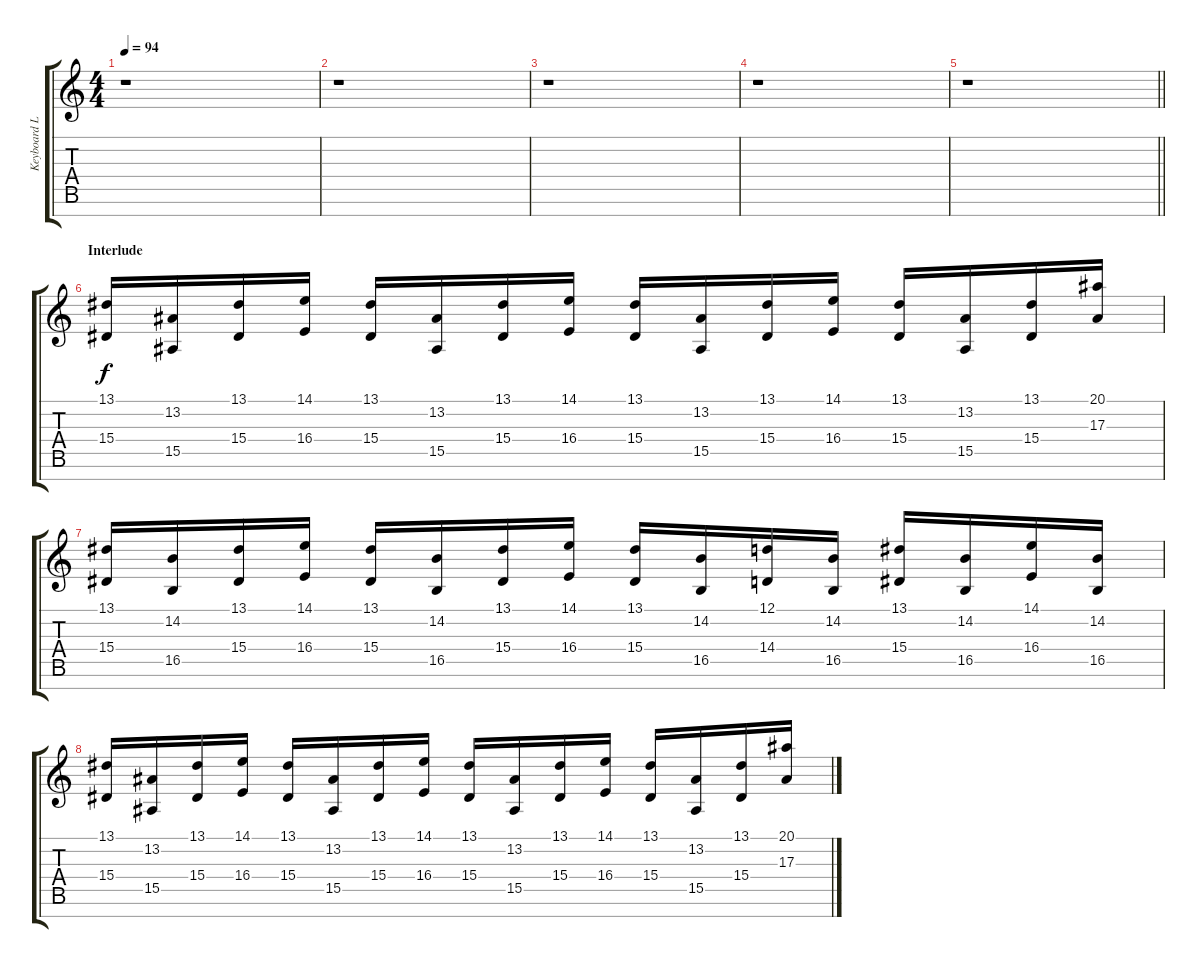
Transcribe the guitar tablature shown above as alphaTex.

\track ("Keyboard Lead" "Keyboard L") {instrument lead2sawtooth}
\staff {score tabs}
\tuning (D4 A3 F3 C3 G2 C2 B1) {hide}
\ts (4 4)
\tempo 94
\clef g2
\ks c
r.1{dy f} |
r.1 |
r.1 |
r.1 |
\barLineRight lightlight
r.1 |
\section ("" "Interlude")
(13.1 15.4).16 (13.2 15.5).16 (13.1 15.4).16 (14.1 16.4).16 (13.1 15.4).16 (13.2 15.5).16 (13.1 15.4).16 (14.1 16.4).16 (13.1 15.4).16 (13.2 15.5).16 (13.1 15.4).16 (14.1 16.4).16 (13.1 15.4).16 (13.2 15.5).16 (13.1 15.4).16 (20.1 17.3).16 |
(13.1 15.4).16 (14.2 16.5).16 (13.1 15.4).16 (14.1 16.4).16 (13.1 15.4).16 (14.2 16.5).16 (13.1 15.4).16 (14.1 16.4).16 (13.1 15.4).16 (14.2 16.5).16 (12.1 14.4).16 (14.2 16.5).16 (13.1 15.4).16 (14.2 16.5).16 (14.1 16.4).16 (14.2 16.5).16 |
(13.1 15.4).16 (13.2 15.5).16 (13.1 15.4).16 (14.1 16.4).16 (13.1 15.4).16 (13.2 15.5).16 (13.1 15.4).16 (14.1 16.4).16 (13.1 15.4).16 (13.2 15.5).16 (13.1 15.4).16 (14.1 16.4).16 (13.1 15.4).16 (13.2 15.5).16 (13.1 15.4).16 (20.1 17.3).16
